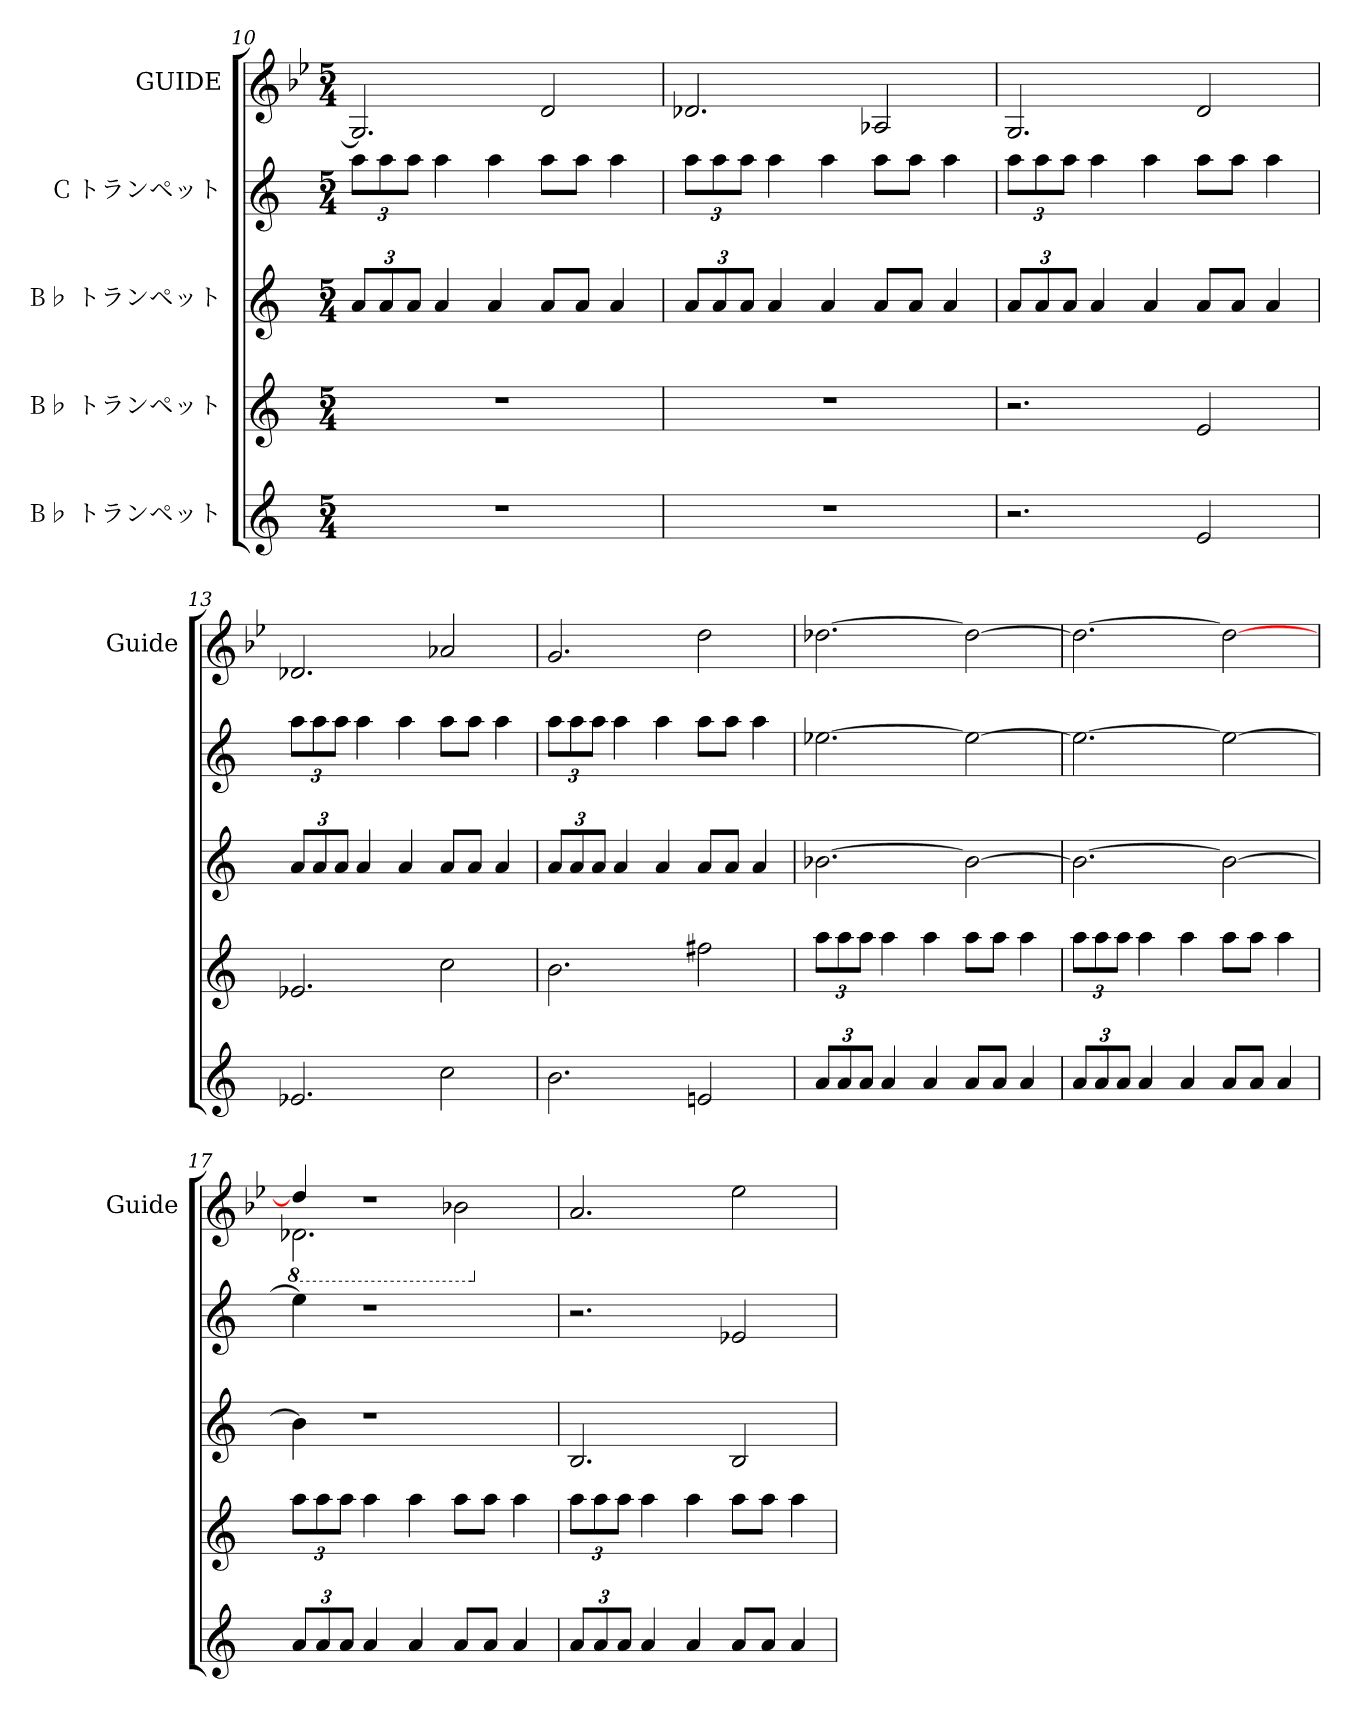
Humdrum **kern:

**kern	**kern	**kern	**kern	**kern
*part5	*part4	*part3	*part2	*part1
*staff5	*staff4	*staff3	*staff2	*staff1
*I"B♭ トランペット	*I"B♭ トランペット	*I"B♭ トランペット	*I"C トランペット	*I"GUIDE
*	*	*	*	*I'Guide
*clefG2	*clefG2	*clefG2	*clefG2	*clefG2
*ITrd1c2	*ITrd1c2	*ITrd1c2	*ITrd1c2	*
*k[b-e-]	*k[b-e-]	*k[b-e-]	*k[b-e-]	*k[b-e-]
*M5/4	*M5/4	*M5/4	*M5/4	*M5/4
*	*	*Xbrackettup	*Xbrackettup	*
=10	=10	=10	=10	=10
4%5r	4%5r	12g/L	12gg\L	2.G/]
.	.	12g/	12gg\	.
.	.	12g/J	12gg\J	.
.	.	4g/	4gg\	.
.	.	4g/	4gg\	.
.	.	8g/L	8gg\L	2d/
.	.	8g/J	8gg\J	.
.	.	4g/	4gg\	.
!!LO:LB:g=z
=11	=11	=11	=11	=11
4%5r	4%5r	12g/L	12gg\L	2.d-X/
.	.	12g/	12gg\	.
.	.	12g/J	12gg\J	.
.	.	4g/	4gg\	.
.	.	4g/	4gg\	.
.	.	8g/L	8gg\L	2A-X/
.	.	8g/J	8gg\J	.
.	.	4g/	4gg\	.
=12	=12	=12	=12	=12
2.r	2.r	12g/L	12gg\L	2.G/
.	.	12g/	12gg\	.
.	.	12g/J	12gg\J	.
.	.	4g/	4gg\	.
.	.	4g/	4gg\	.
2d/	2d/	8g/L	8gg\L	2d/
.	.	8g/J	8gg\J	.
.	.	4g/	4gg\	.
=13	=13	=13	=13	=13
2.d-X/	2.d-X/	12g/L	12gg\L	2.d-X/
.	.	12g/	12gg\	.
.	.	12g/J	12gg\J	.
.	.	4g/	4gg\	.
.	.	4g/	4gg\	.
2b-\	2b-\	8g/L	8gg\L	2a-X/
.	.	8g/J	8gg\J	.
.	.	4g/	4gg\	.
=14	=14	=14	=14	=14
2.a\	2.a\	12g/L	12gg\L	2.g/
.	.	12g/	12gg\	.
.	.	12g/J	12gg\J	.
.	.	4g/	4gg\	.
.	.	4g/	4gg\	.
2dn/	2een\	8g/L	8gg\L	2dd\
.	.	8g/J	8gg\J	.
.	.	4g/	4gg\	.
!!LO:PB:g=z
=15	=15	=15	=15	=15
*Xbrackettup	*Xbrackettup	*	*	*
12g/L	12gg\L	[2.a-X\	[2.dd-X\	[2.dd-X\
12g/	12gg\	.	.	.
12g/J	12gg\J	.	.	.
4g/	4gg\	.	.	.
4g/	4gg\	.	.	.
8g/L	8gg\L	2a-\_	2dd-\_	2dd-\_
8g/J	8gg\J	.	.	.
4g/	4gg\	.	.	.
=16	=16	=16	=16	=16
12g/L	12gg\L	2.a-\_	2.dd-\_	2.dd-\_
12g/	12gg\	.	.	.
12g/J	12gg\J	.	.	.
4g/	4gg\	.	.	.
4g/	4gg\	.	.	.
8g/L	8gg\L	2a-\_	2dd-\_	2dd-\_
8g/J	8gg\J	.	.	.
4g/	4gg\	.	.	.
=17	=17	=17	=17	=17
*	*	*	*	*8ba
*	*	*	*	*^
12g/L	12gg\L	4a-\]	4dd-\]	4d-/]	2.D-X\
12g/	12gg\	.	.	.	.
12g/J	12gg\J	.	.	.	.
4g/	4gg\	1r	1r	1r	.
4g/	4gg\	.	.	.	.
8g/L	8gg\L	.	.	.	2B-X\
8g/J	8gg\J	.	.	.	.
4g/	4gg\	.	.	.	.
*	*	*	*	*v	*v
!!LO:LB:g=z
=18	=18	=18	=18	=18
*	*	*	*	*X8ba
12g/L	12gg\L	2.A/	2.r	2.a/
12g/	12gg\	.	.	.
12g/J	12gg\J	.	.	.
4g/	4gg\	.	.	.
4g/	4gg\	.	.	.
8g/L	8gg\L	2A/	2d-X/	2ee-\
8g/J	8gg\J	.	.	.
4g/	4gg\	.	.	.
=	=	=	=	=
*-	*-	*-	*-	*-
